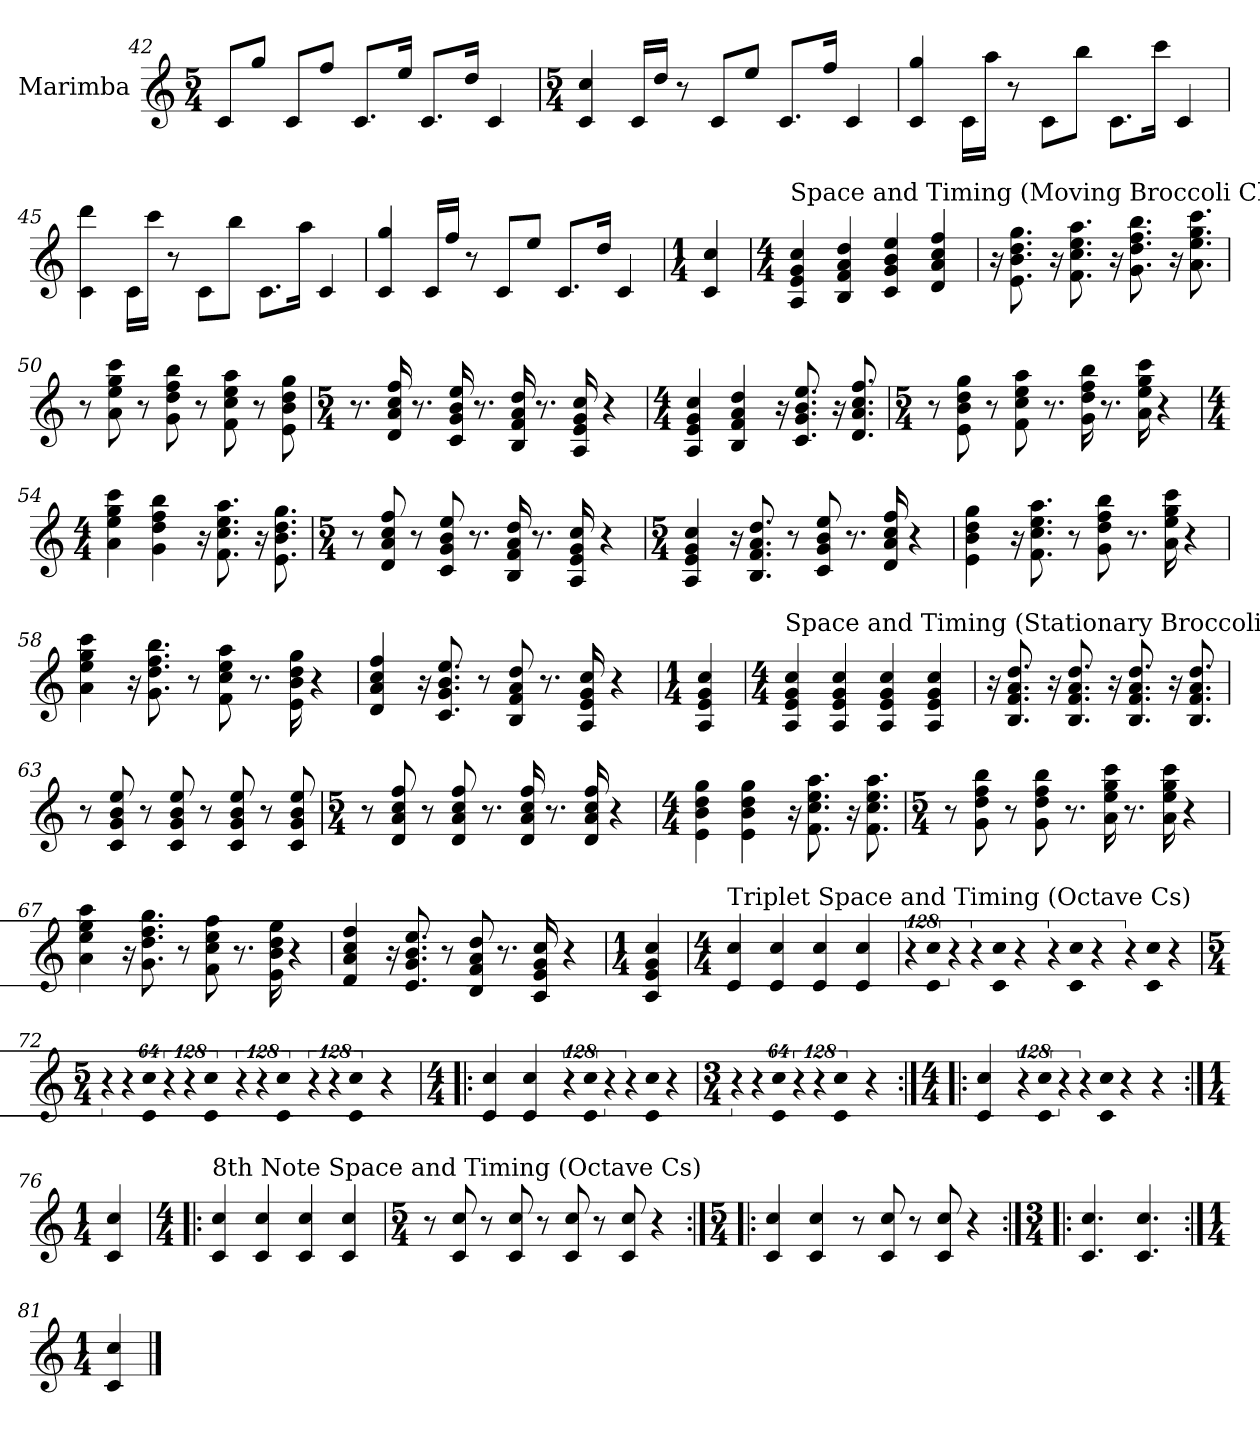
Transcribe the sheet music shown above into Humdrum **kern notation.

**kern
*part1
*staff1
*I"Marimba
*I'Mar.
*clefG2
*k[]
*M5/4
=42
8ci/L
8ggi/J
8ci/L
8ffi/J
8.ci/L
16eei/Jk
8.ci/L
16ddi/Jk
4ci/
!!LO:LB:g=z
=43
*M5/4
4ci/ 4cci
16ci/LL
16ddi/JJ
8r
8ci/L
8eei/J
8.ci/L
16ffi/Jk
4ci/
=44
4ci/ 4ggi
16ci\LL
16aai\JJ
8r
8ci\L
8bbi\J
8.ci\L
16ccci\Jk
4ci/
=45
4ci\ 4dddi
16ci\LL
16ccci\JJ
8r
8ci\L
8bbi\J
8.ci\L
16aai\Jk
4ci/
=46
4ci/ 4ggi
16ci/LL
16ffi/JJ
8r
8ci/L
8eei/J
8.ci/L
16ddi/Jk
4ci/
=47
*M1/4
4ci/ 4cci
!!LO:PB:g=z
=48
*M4/4
!LO:TX:a:t=Space and Timing (Moving Broccoli Chord)
4Ai/ 4ei 4gi 4cci
4Bi/ 4fi 4ai 4ddi
4ci/ 4gi 4bi 4eei
4di/ 4ai 4cci 4ffi
=49
16r
8.ei\ 8.bi 8.ddi 8.ggi
16r
8.fi\ 8.cci 8.eei 8.aai
16r
8.gi\ 8.ddi 8.ffi 8.bbi
16r
8.ai\ 8.eei 8.ggi 8.ccci
=50
8r
8ai\ 8eei 8ggi 8ccci
8r
8gi\ 8ddi 8ffi 8bbi
8r
8fi\ 8cci 8eei 8aai
8r
8ei\ 8bi 8ddi 8ggi
=51
*M5/4
8.r
16di/ 16ai 16cci 16ffi
8.r
16ci/ 16gi 16bi 16eei
8.r
16Bi/ 16fi 16ai 16ddi
8.r
16Ai/ 16ei 16gi 16cci
4r
!!LO:LB:g=z
=52
*M4/4
4Ai/ 4ei 4gi 4cci
4Bi/ 4fi 4ai 4ddi
16r
8.ci/ 8.gi 8.bi 8.eei
16r
8.di/ 8.ai 8.cci 8.ffi
=53
*M5/4
8r
8ei\ 8bi 8ddi 8ggi
8r
8fi\ 8cci 8eei 8aai
8.r
16gi\ 16ddi 16ffi 16bbi
8.r
16ai\ 16eei 16ggi 16ccci
4r
=54
*M4/4
4ai\ 4eei 4ggi 4ccci
4gi\ 4ddi 4ffi 4bbi
16r
8.fi\ 8.cci 8.eei 8.aai
16r
8.ei\ 8.bi 8.ddi 8.ggi
=55
*M5/4
8r
8di/ 8ai 8cci 8ffi
8r
8ci/ 8gi 8bi 8eei
8.r
16Bi/ 16fi 16ai 16ddi
8.r
16Ai/ 16ei 16gi 16cci
4r
!!LO:LB:g=z
=56
*M5/4
4Ai/ 4ei 4gi 4cci
16r
8.Bi/ 8.fi 8.ai 8.ddi
8r
8ci/ 8gi 8bi 8eei
8.r
16di/ 16ai 16cci 16ffi
4r
=57
4ei\ 4bi 4ddi 4ggi
16r
8.fi\ 8.cci 8.eei 8.aai
8r
8gi\ 8ddi 8ffi 8bbi
8.r
16ai\ 16eei 16ggi 16ccci
4r
=58
4ai\ 4eei 4ggi 4ccci
16r
8.gi\ 8.ddi 8.ffi 8.bbi
8r
8fi\ 8cci 8eei 8aai
8.r
16ei\ 16bi 16ddi 16ggi
4r
=59
4di/ 4ai 4cci 4ffi
16r
8.ci/ 8.gi 8.bi 8.eei
8r
8Bi/ 8fi 8ai 8ddi
8.r
16Ai/ 16ei 16gi 16cci
4r
=60
*M1/4
4Ai/ 4ei 4gi 4cci
!!LO:LB:g=z
=61
*M4/4
!LO:TX:a:t=Space and Timing (Stationary Broccoli Chord)
4Ai/ 4ei 4gi 4cci
4Ai/ 4ei 4gi 4cci
4Ai/ 4ei 4gi 4cci
4Ai/ 4ei 4gi 4cci
=62
16r
8.Bi/ 8.fi 8.ai 8.ddi
16r
8.Bi/ 8.fi 8.ai 8.ddi
16r
8.Bi/ 8.fi 8.ai 8.ddi
16r
8.Bi/ 8.fi 8.ai 8.ddi
=63
8r
8ci/ 8gi 8bi 8eei
8r
8ci/ 8gi 8bi 8eei
8r
8ci/ 8gi 8bi 8eei
8r
8ci/ 8gi 8bi 8eei
=64
*M5/4
8r
8di/ 8ai 8cci 8ffi
8r
8di/ 8ai 8cci 8ffi
8.r
16di/ 16ai 16cci 16ffi
8.r
16di/ 16ai 16cci 16ffi
4r
!!LO:LB:g=z
=65
*M4/4
4ei\ 4bi 4ddi 4ggi
4ei\ 4bi 4ddi 4ggi
16r
8.fi\ 8.cci 8.eei 8.aai
16r
8.fi\ 8.cci 8.eei 8.aai
=66
*M5/4
8r
8gi\ 8ddi 8ffi 8bbi
8r
8gi\ 8ddi 8ffi 8bbi
8.r
16ai\ 16eei 16ggi 16ccci
8.r
16ai\ 16eei 16ggi 16ccci
4r
=67
4ai\ 4eei 4ggi 4ccci
16r
8.gi\ 8.ddi 8.ffi 8.bbi
8r
8fi\ 8cci 8eei 8aai
8.r
16ei\ 16bi 16ddi 16ggi
4r
=68
4di/ 4ai 4cci 4ffi
16r
8.ci/ 8.gi 8.bi 8.eei
8r
8Bi/ 8fi 8ai 8ddi
8.r
16Ai/ 16ei 16gi 16cci
4r
=69
*M1/4
4Ai/ 4ei 4gi 4cci
!!LO:LB:g=z
=70
*M4/4
!LO:TX:a:t=Triplet Space and Timing (Octave Cs)
4ci/ 4cci
4ci/ 4cci
4ci/ 4cci
4ci/ 4cci
=71
!LO:N:vis=8
1024%85r
!LO:N:vis=8
1024%85ci/ 1024%85cci
!LO:N:vis=8
512%43r
!LO:N:vis=8
1024%85r
!LO:N:vis=8
1024%85ci/ 1024%85cci
!LO:N:vis=8
512%43r
!LO:N:vis=8
1024%85r
!LO:N:vis=8
1024%85ci/ 1024%85cci
!LO:N:vis=8
512%43r
!LO:N:vis=8
1024%85r
!LO:N:vis=8
1024%85ci/ 1024%85cci
!LO:N:vis=8
512%43r
=72
*M5/4
!LO:N:vis=8
1024%85r
!LO:N:vis=8
1024%85r
!LO:N:vis=8
512%43ci/ 512%43cci
!LO:N:vis=8
1024%85r
!LO:N:vis=8
1024%85r
!LO:N:vis=8
512%43ci/ 512%43cci
!LO:N:vis=8
1024%85r
!LO:N:vis=8
1024%85r
!LO:N:vis=8
512%43ci/ 512%43cci
!LO:N:vis=8
1024%85r
!LO:N:vis=8
1024%85r
!LO:N:vis=8
512%43ci/ 512%43cci
4r
!!LO:LB:g=z
=73!|:
*M4/4
4ci/ 4cci
4ci/ 4cci
!LO:N:vis=8
1024%85r
!LO:N:vis=8
1024%85ci/ 1024%85cci
!LO:N:vis=8
512%43r
!LO:N:vis=8
1024%85r
!LO:N:vis=8
1024%85ci/ 1024%85cci
!LO:N:vis=8
512%43r
=74
*M3/4
!LO:N:vis=8
1024%85r
!LO:N:vis=8
1024%85r
!LO:N:vis=8
512%43ci/ 512%43cci
!LO:N:vis=8
1024%85r
!LO:N:vis=8
1024%85r
!LO:N:vis=8
512%43ci/ 512%43cci
4r
=75:|!|:
*M4/4
4ci/ 4cci
!LO:N:vis=8
1024%85r
!LO:N:vis=8
1024%85ci/ 1024%85cci
!LO:N:vis=8
512%43r
!LO:N:vis=8
1024%85r
!LO:N:vis=8
1024%85ci/ 1024%85cci
!LO:N:vis=8
512%43r
4r
=76:|!
*M1/4
4ci/ 4cci
!!LO:LB:g=z
=77!|:
*M4/4
!LO:TX:a:t=8th Note Space and Timing (Octave Cs)
4ci/ 4cci
4ci/ 4cci
4ci/ 4cci
4ci/ 4cci
=78
*M5/4
8r
8ci/ 8cci
8r
8ci/ 8cci
8r
8ci/ 8cci
8r
8ci/ 8cci
4r
=79:|!|:
*M5/4
4ci/ 4cci
4ci/ 4cci
8r
8ci/ 8cci
8r
8ci/ 8cci
4r
=80:|!|:
*M3/4
4.ci/ 4.cci
4.ci/ 4.cci
=81:|!
*M1/4
4ci/ 4cci
==
*-
